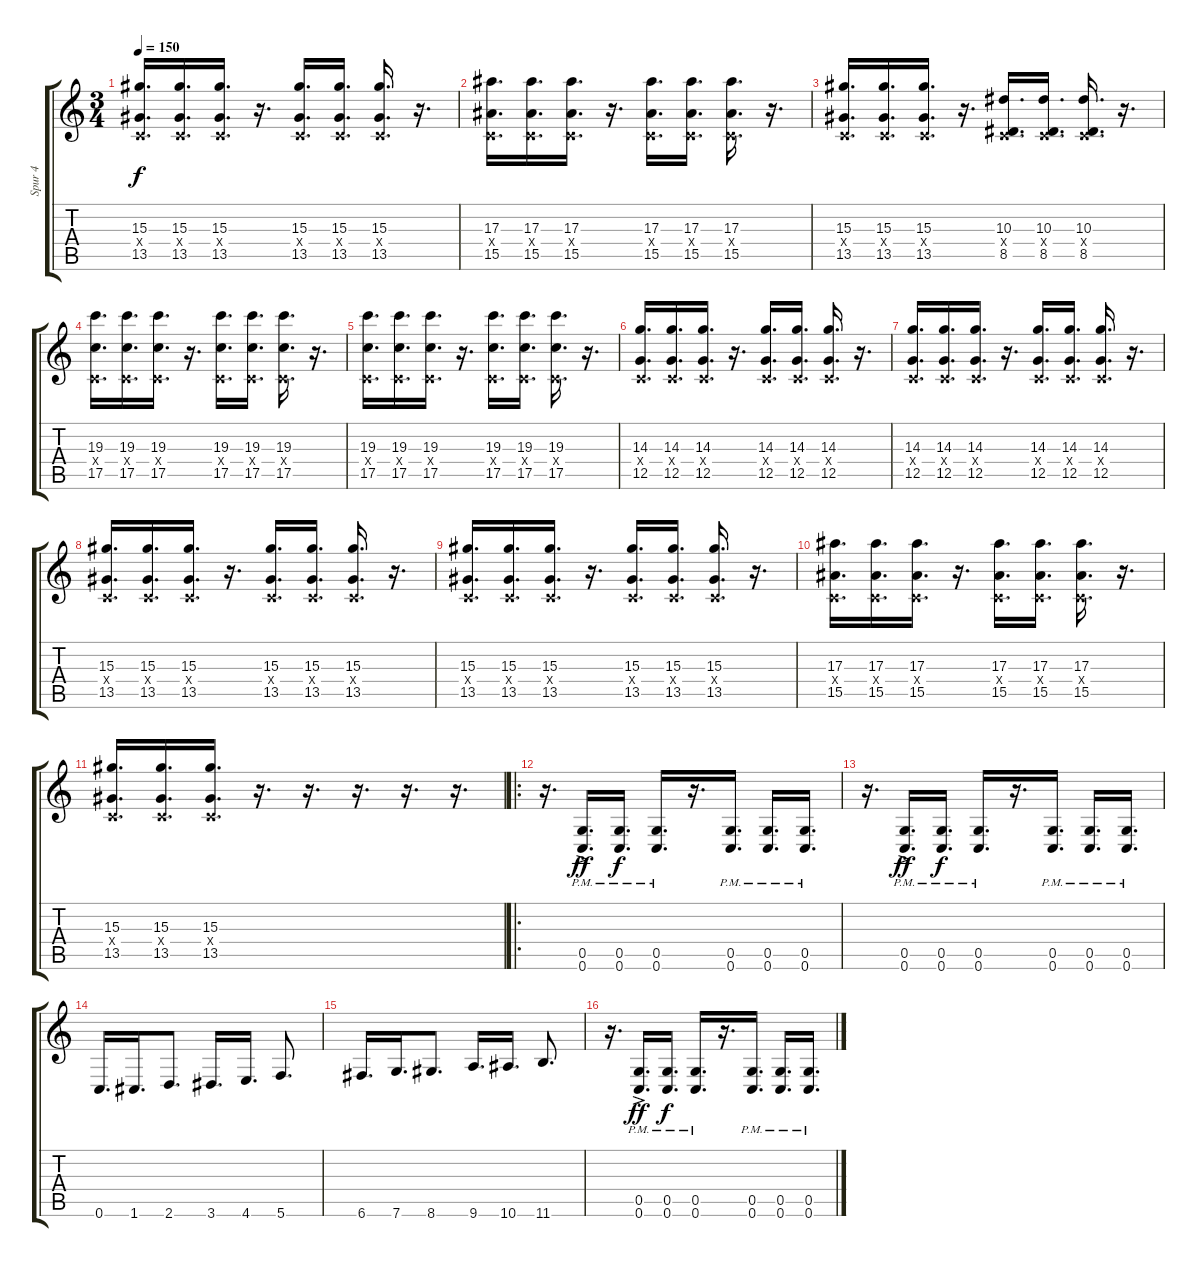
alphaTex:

\track ("Spur 4" "Spur 4") {instrument distortionguitar}
\staff {score tabs}
\tuning (D4 A3 F3 C3 G2 C2) {hide}
\ts (3 4)
\tempo 150
\clef g2
\ks c
(15.3 0.4{x} 13.5).16{d dy f} (15.3 0.4{x} 13.5).16{d} (15.3 0.4{x} 13.5).16{d} r.16{d} (15.3 0.4{x} 13.5).16{d} (15.3 0.4{x} 13.5).16{d} (15.3 0.4{x} 13.5).16{d} r.16{d} |
(17.3 0.4{x} 15.5).16{d} (17.3 0.4{x} 15.5).16{d} (17.3 0.4{x} 15.5).16{d} r.16{d} (17.3 0.4{x} 15.5).16{d} (17.3 0.4{x} 15.5).16{d} (17.3 0.4{x} 15.5).16{d} r.16{d} |
(15.3 0.4{x} 13.5).16{d} (15.3 0.4{x} 13.5).16{d} (15.3 0.4{x} 13.5).16{d} r.16{d} (10.3 0.4{x} 8.5).16{d} (10.3 0.4{x} 8.5).16{d} (10.3 0.4{x} 8.5).16{d} r.16{d} |
(19.3 0.4{x} 17.5).16{d} (19.3 0.4{x} 17.5).16{d} (19.3 0.4{x} 17.5).16{d} r.16{d} (19.3 0.4{x} 17.5).16{d} (19.3 0.4{x} 17.5).16{d} (19.3 0.4{x} 17.5).16{d} r.16{d} |
(19.3 0.4{x} 17.5).16{d} (19.3 0.4{x} 17.5).16{d} (19.3 0.4{x} 17.5).16{d} r.16{d} (19.3 0.4{x} 17.5).16{d} (19.3 0.4{x} 17.5).16{d} (19.3 0.4{x} 17.5).16{d} r.16{d} |
(14.3 0.4{x} 12.5).16{d} (14.3 0.4{x} 12.5).16{d} (14.3 0.4{x} 12.5).16{d} r.16{d} (14.3 0.4{x} 12.5).16{d} (14.3 0.4{x} 12.5).16{d} (14.3 0.4{x} 12.5).16{d} r.16{d} |
(14.3 0.4{x} 12.5).16{d} (14.3 0.4{x} 12.5).16{d} (14.3 0.4{x} 12.5).16{d} r.16{d} (14.3 0.4{x} 12.5).16{d} (14.3 0.4{x} 12.5).16{d} (14.3 0.4{x} 12.5).16{d} r.16{d} |
(15.3 0.4{x} 13.5).16{d} (15.3 0.4{x} 13.5).16{d} (15.3 0.4{x} 13.5).16{d} r.16{d} (15.3 0.4{x} 13.5).16{d} (15.3 0.4{x} 13.5).16{d} (15.3 0.4{x} 13.5).16{d} r.16{d} |
(15.3 0.4{x} 13.5).16{d} (15.3 0.4{x} 13.5).16{d} (15.3 0.4{x} 13.5).16{d} r.16{d} (15.3 0.4{x} 13.5).16{d} (15.3 0.4{x} 13.5).16{d} (15.3 0.4{x} 13.5).16{d} r.16{d} |
(17.3 0.4{x} 15.5).16{d} (17.3 0.4{x} 15.5).16{d} (17.3 0.4{x} 15.5).16{d} r.16{d} (17.3 0.4{x} 15.5).16{d} (17.3 0.4{x} 15.5).16{d} (17.3 0.4{x} 15.5).16{d} r.16{d} |
(15.3 0.4{x} 13.5).16{d} (15.3 0.4{x} 13.5).16{d} (15.3 0.4{x} 13.5).16{d} r.16{d} r.16{d} r.16{d} r.16{d} r.16{d} |
\ro
r.16{d} (0.5{ac pm} 0.6{pm}).16{d dy ff} (0.5{pm} 0.6{pm}).16{d dy f} (0.5{pm} 0.6{pm}).16{d} r.16{d} (0.5{pm} 0.6{pm}).16{d} (0.5{pm} 0.6{pm}).16{d} (0.5{pm} 0.6{pm}).16{d} |
r.16{d} (0.5{ac pm} 0.6{pm}).16{d dy ff} (0.5{pm} 0.6{pm}).16{d dy f} (0.5{pm} 0.6{pm}).16{d} r.16{d} (0.5{pm} 0.6{pm}).16{d} (0.5{pm} 0.6{pm}).16{d} (0.5{pm} 0.6{pm}).16{d} |
0.6.16{d} 1.6.16{d} 2.6.8{d} 3.6.16{d} 4.6.16{d} 5.6.8{d} |
6.6.16{d} 7.6.16{d} 8.6.8{d} 9.6.16{d} 10.6.16{d} 11.6.8{d} |
r.16{d} (0.5{ac pm} 0.6{pm}).16{d dy ff} (0.5{pm} 0.6{pm}).16{d dy f} (0.5{pm} 0.6{pm}).16{d} r.16{d} (0.5{pm} 0.6{pm}).16{d} (0.5{pm} 0.6{pm}).16{d} (0.5{pm} 0.6{pm}).16{d}
